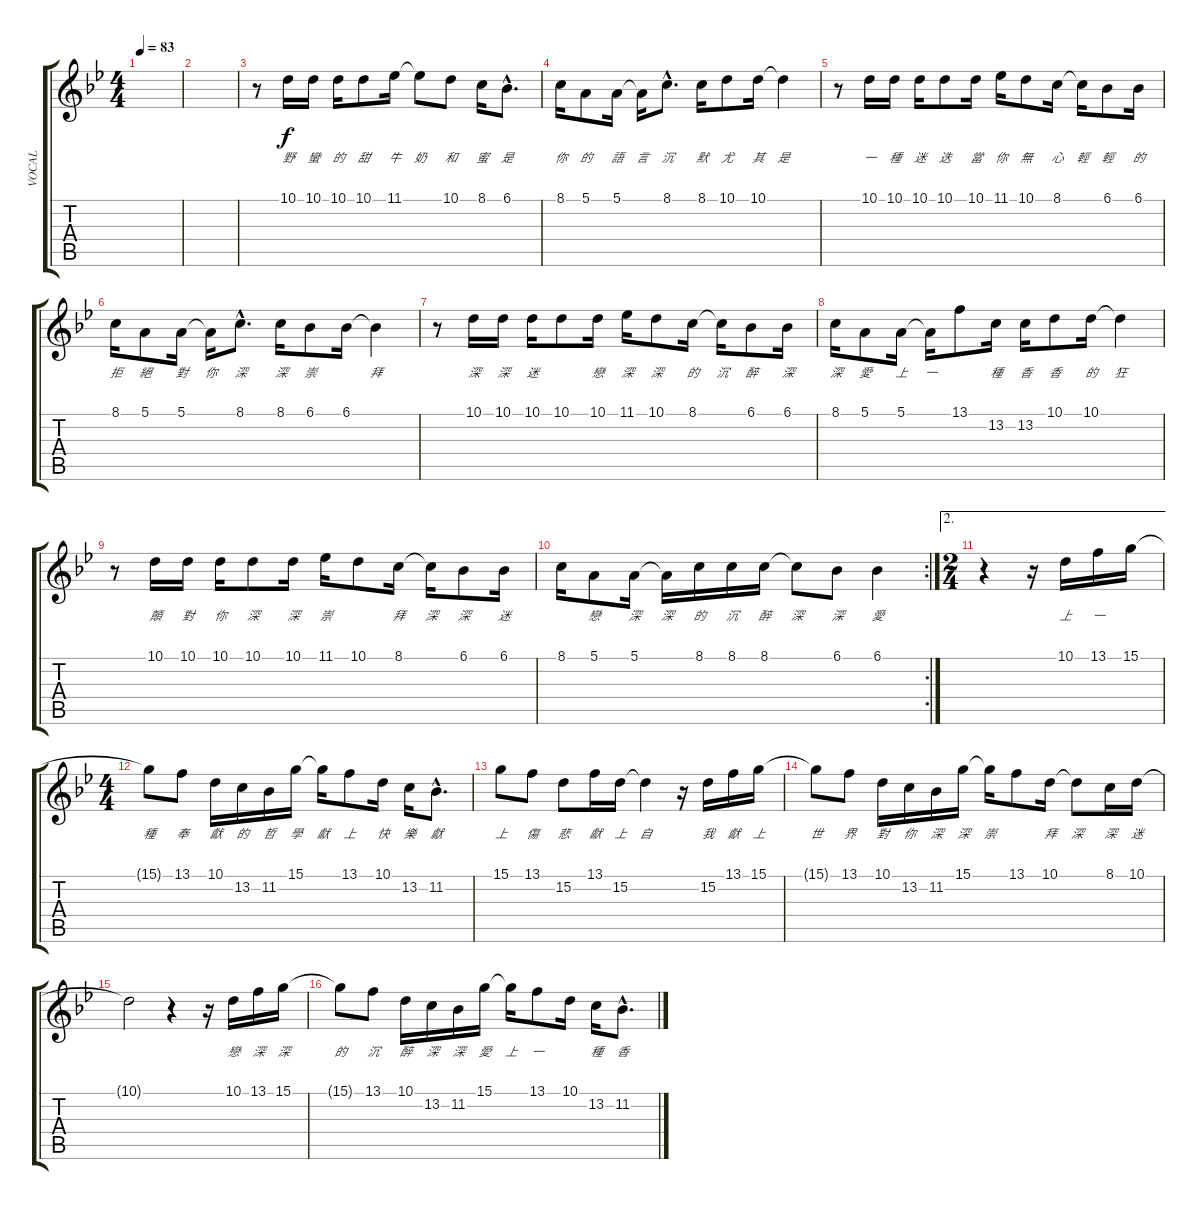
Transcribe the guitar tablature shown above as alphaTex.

\track ("VOCAL" "VOCAL") {instrument musicbox}
\staff {score tabs}
\tuning (E4 B3 G3 D3 A2 E2) {hide}
\ts (4 4)
\tempo 83
\clef g2
\ks gminor
|
|
r.8 10.1.16{lyrics (0 "野") lyrics (1 "") lyrics (2 "") lyrics (3 "") lyrics (4 "")} 10.1.16{lyrics (0 "蠻") lyrics (1 "") lyrics (2 "") lyrics (3 "") lyrics (4 "")} 10.1.16{lyrics (0 "的") lyrics (1 "") lyrics (2 "") lyrics (3 "") lyrics (4 "")} 10.1.8{lyrics (0 "甜　") lyrics (1 "") lyrics (2 "") lyrics (3 "") lyrics (4 "")} 11.1.16{lyrics (0 "牛") lyrics (1 "") lyrics (2 "") lyrics (3 "") lyrics (4 "")} 11.1{t}.8{lyrics (0 "奶") lyrics (1 "") lyrics (2 "") lyrics (3 "") lyrics (4 "")} 10.1.8{lyrics (0 "和") lyrics (1 "") lyrics (2 "") lyrics (3 "") lyrics (4 "")} 8.1.16{lyrics (0 "蜜　") lyrics (1 "") lyrics (2 "") lyrics (3 "") lyrics (4 "")} 6.1{hac}.8{d lyrics (0 "是") lyrics (1 "") lyrics (2 "") lyrics (3 "") lyrics (4 "")} |
8.1.16{lyrics (0 "你") lyrics (1 "") lyrics (2 "") lyrics (3 "") lyrics (4 "")} 5.1.8{lyrics (0 "的") lyrics (1 "") lyrics (2 "") lyrics (3 "") lyrics (4 "")} 5.1.16{lyrics (0 "語") lyrics (1 "") lyrics (2 "") lyrics (3 "") lyrics (4 "")} 5.1{t}.16{lyrics (0 "言") lyrics (1 "") lyrics (2 "") lyrics (3 "") lyrics (4 "")} 8.1{hac}.8{d lyrics (0 "沉") lyrics (1 "") lyrics (2 "") lyrics (3 "") lyrics (4 "")} 8.1.16{lyrics (0 "默") lyrics (1 "") lyrics (2 "") lyrics (3 "") lyrics (4 "")} 10.1.8{lyrics (0 "尤") lyrics (1 "") lyrics (2 "") lyrics (3 "") lyrics (4 "")} 10.1.16{lyrics (0 "其　") lyrics (1 "") lyrics (2 "") lyrics (3 "") lyrics (4 "")} 10.1{t}.4{lyrics (0 "是") lyrics (1 "") lyrics (2 "") lyrics (3 "") lyrics (4 "")} |
r.8 10.1.16{lyrics (0 "一") lyrics (1 "") lyrics (2 "") lyrics (3 "") lyrics (4 "")} 10.1.16{lyrics (0 "種") lyrics (1 "") lyrics (2 "") lyrics (3 "") lyrics (4 "")} 10.1.16{lyrics (0 "迷") lyrics (1 "") lyrics (2 "") lyrics (3 "") lyrics (4 "")} 10.1.8{lyrics (0 "迭　") lyrics (1 "") lyrics (2 "") lyrics (3 "") lyrics (4 "")} 10.1.16{lyrics (0 "當") lyrics (1 "") lyrics (2 "") lyrics (3 "") lyrics (4 "")} 11.1.16{lyrics (0 "你") lyrics (1 "") lyrics (2 "") lyrics (3 "") lyrics (4 "")} 10.1.8{lyrics (0 "無") lyrics (1 "") lyrics (2 "") lyrics (3 "") lyrics (4 "")} 8.1.16{lyrics (0 "心　") lyrics (1 "") lyrics (2 "") lyrics (3 "") lyrics (4 "")} 8.1{t}.16{lyrics (0 "輕") lyrics (1 "") lyrics (2 "") lyrics (3 "") lyrics (4 "")} 6.1.8{lyrics (0 "輕") lyrics (1 "") lyrics (2 "") lyrics (3 "") lyrics (4 "")} 6.1.16{lyrics (0 "的") lyrics (1 "") lyrics (2 "") lyrics (3 "") lyrics (4 "")} |
8.1.16{lyrics (0 "拒") lyrics (1 "") lyrics (2 "") lyrics (3 "") lyrics (4 "")} 5.1.8{lyrics (0 "絕") lyrics (1 "") lyrics (2 "") lyrics (3 "") lyrics (4 "")} 5.1.16{lyrics (0 "對") lyrics (1 "") lyrics (2 "") lyrics (3 "") lyrics (4 "")} 5.1{t}.16{lyrics (0 "你") lyrics (1 "") lyrics (2 "") lyrics (3 "") lyrics (4 "")} 8.1{hac}.8{d lyrics (0 "深") lyrics (1 "") lyrics (2 "") lyrics (3 "") lyrics (4 "")} 8.1.16{lyrics (0 "深") lyrics (1 "") lyrics (2 "") lyrics (3 "") lyrics (4 "")} 6.1.8{lyrics (0 "崇") lyrics (1 "") lyrics (2 "") lyrics (3 "") lyrics (4 "")} 6.1.16{lyrics (0 "") lyrics (1 "") lyrics (2 "") lyrics (3 "") lyrics (4 "")} 6.1{t}.4{lyrics (0 "拜　") lyrics (1 "") lyrics (2 "") lyrics (3 "") lyrics (4 "")} |
r.8 10.1.16{lyrics (0 "深") lyrics (1 "") lyrics (2 "") lyrics (3 "") lyrics (4 "")} 10.1.16{lyrics (0 "深") lyrics (1 "") lyrics (2 "") lyrics (3 "") lyrics (4 "")} 10.1.16{lyrics (0 "迷") lyrics (1 "") lyrics (2 "") lyrics (3 "") lyrics (4 "")} 10.1.8{lyrics (0 "") lyrics (1 "") lyrics (2 "") lyrics (3 "") lyrics (4 "")} 10.1.16{lyrics (0 "戀　") lyrics (1 "") lyrics (2 "") lyrics (3 "") lyrics (4 "")} 11.1.16{lyrics (0 "深") lyrics (1 "") lyrics (2 "") lyrics (3 "") lyrics (4 "")} 10.1.8{lyrics (0 "深") lyrics (1 "") lyrics (2 "") lyrics (3 "") lyrics (4 "")} 8.1.16{lyrics (0 "的") lyrics (1 "") lyrics (2 "") lyrics (3 "") lyrics (4 "")} 8.1{t}.16{lyrics (0 "沉") lyrics (1 "") lyrics (2 "") lyrics (3 "") lyrics (4 "")} 6.1.8{lyrics (0 "醉") lyrics (1 "") lyrics (2 "") lyrics (3 "") lyrics (4 "")} 6.1.16{lyrics (0 "深") lyrics (1 "") lyrics (2 "") lyrics (3 "") lyrics (4 "")} |
8.1.16{lyrics (0 "深") lyrics (1 "") lyrics (2 "") lyrics (3 "") lyrics (4 "")} 5.1.8{lyrics (0 "愛") lyrics (1 "") lyrics (2 "") lyrics (3 "") lyrics (4 "")} 5.1.16{lyrics (0 "上") lyrics (1 "") lyrics (2 "") lyrics (3 "") lyrics (4 "")} 5.1{t}.16{lyrics (0 "一") lyrics (1 "") lyrics (2 "") lyrics (3 "") lyrics (4 "")} 13.1.8{lyrics (0 "") lyrics (1 "") lyrics (2 "") lyrics (3 "") lyrics (4 "")} 13.2.16{lyrics (0 "種　") lyrics (1 "") lyrics (2 "") lyrics (3 "") lyrics (4 "")} 13.2.16{lyrics (0 "香") lyrics (1 "") lyrics (2 "") lyrics (3 "") lyrics (4 "")} 10.1.8{lyrics (0 "香") lyrics (1 "") lyrics (2 "") lyrics (3 "") lyrics (4 "")} 10.1.16{lyrics (0 "的") lyrics (1 "") lyrics (2 "") lyrics (3 "") lyrics (4 "")} 10.1{t}.4{lyrics (0 "狂") lyrics (1 "") lyrics (2 "") lyrics (3 "") lyrics (4 "")} |
r.8 10.1.16{lyrics (0 "顛") lyrics (1 "") lyrics (2 "") lyrics (3 "") lyrics (4 "")} 10.1.16{lyrics (0 "對") lyrics (1 "") lyrics (2 "") lyrics (3 "") lyrics (4 "")} 10.1.16{lyrics (0 "你") lyrics (1 "") lyrics (2 "") lyrics (3 "") lyrics (4 "")} 10.1.8{lyrics (0 "深") lyrics (1 "") lyrics (2 "") lyrics (3 "") lyrics (4 "")} 10.1.16{lyrics (0 "深") lyrics (1 "") lyrics (2 "") lyrics (3 "") lyrics (4 "")} 11.1.16{lyrics (0 "崇") lyrics (1 "") lyrics (2 "") lyrics (3 "") lyrics (4 "")} 10.1.8{lyrics (0 "") lyrics (1 "") lyrics (2 "") lyrics (3 "") lyrics (4 "")} 8.1.16{lyrics (0 "拜　") lyrics (1 "") lyrics (2 "") lyrics (3 "") lyrics (4 "")} 8.1{t}.16{lyrics (0 "深") lyrics (1 "") lyrics (2 "") lyrics (3 "") lyrics (4 "")} 6.1.8{lyrics (0 "深") lyrics (1 "") lyrics (2 "") lyrics (3 "") lyrics (4 "")} 6.1.16{lyrics (0 "迷") lyrics (1 "") lyrics (2 "") lyrics (3 "") lyrics (4 "")} |
\rc 2
8.1.16{lyrics (0 "") lyrics (1 "") lyrics (2 "") lyrics (3 "") lyrics (4 "")} 5.1.8{lyrics (0 "戀　") lyrics (1 "") lyrics (2 "") lyrics (3 "") lyrics (4 "")} 5.1.16{lyrics (0 "深") lyrics (1 "") lyrics (2 "") lyrics (3 "") lyrics (4 "")} 5.1{t}.16{lyrics (0 "深") lyrics (1 "") lyrics (2 "") lyrics (3 "") lyrics (4 "")} 8.1.16{lyrics (0 "的") lyrics (1 "") lyrics (2 "") lyrics (3 "") lyrics (4 "")} 8.1.16{lyrics (0 "沉") lyrics (1 "") lyrics (2 "") lyrics (3 "") lyrics (4 "")} 8.1.16{lyrics (0 "醉") lyrics (1 "") lyrics (2 "") lyrics (3 "") lyrics (4 "")} 8.1{t}.8{lyrics (0 "深") lyrics (1 "") lyrics (2 "") lyrics (3 "") lyrics (4 "")} 6.1.8{lyrics (0 "深") lyrics (1 "") lyrics (2 "") lyrics (3 "") lyrics (4 "")} 6.1.4{lyrics (0 "愛") lyrics (1 "") lyrics (2 "") lyrics (3 "") lyrics (4 "")} |
\ae 2
\ts (2 4)
r.4 r.16 10.1.16{lyrics (0 "上") lyrics (1 "") lyrics (2 "") lyrics (3 "") lyrics (4 "")} 13.1.16{lyrics (0 "一") lyrics (1 "") lyrics (2 "") lyrics (3 "") lyrics (4 "")} 15.1.16{lyrics (0 "") lyrics (1 "") lyrics (2 "") lyrics (3 "") lyrics (4 "")} |
\ts (4 4)
15.1{t}.8{lyrics (0 "種　") lyrics (1 "") lyrics (2 "") lyrics (3 "") lyrics (4 "")} 13.1.8{lyrics (0 "奉") lyrics (1 "") lyrics (2 "") lyrics (3 "") lyrics (4 "")} 10.1.16{lyrics (0 "獻") lyrics (1 "") lyrics (2 "") lyrics (3 "") lyrics (4 "")} 13.2.16{lyrics (0 "的") lyrics (1 "") lyrics (2 "") lyrics (3 "") lyrics (4 "")} 11.2.16{lyrics (0 "哲") lyrics (1 "") lyrics (2 "") lyrics (3 "") lyrics (4 "")} 15.1.16{lyrics (0 "學") lyrics (1 "") lyrics (2 "") lyrics (3 "") lyrics (4 "")} 15.1{t}.16{lyrics (0 "獻") lyrics (1 "") lyrics (2 "") lyrics (3 "") lyrics (4 "")} 13.1.8{lyrics (0 "上") lyrics (1 "") lyrics (2 "") lyrics (3 "") lyrics (4 "")} 10.1.16{lyrics (0 "快") lyrics (1 "") lyrics (2 "") lyrics (3 "") lyrics (4 "")} 13.2.16{lyrics (0 "樂　") lyrics (1 "") lyrics (2 "") lyrics (3 "") lyrics (4 "")} 11.2{hac}.8{d lyrics (0 "獻") lyrics (1 "") lyrics (2 "") lyrics (3 "") lyrics (4 "")} |
15.1.8{lyrics (0 "上") lyrics (1 "") lyrics (2 "") lyrics (3 "") lyrics (4 "")} 13.1.8{lyrics (0 "傷") lyrics (1 "") lyrics (2 "") lyrics (3 "") lyrics (4 "")} 15.2.8{lyrics (0 "悲　") lyrics (1 "") lyrics (2 "") lyrics (3 "") lyrics (4 "")} 13.1.16{lyrics (0 "獻") lyrics (1 "") lyrics (2 "") lyrics (3 "") lyrics (4 "")} 15.2.16{lyrics (0 "上") lyrics (1 "") lyrics (2 "") lyrics (3 "") lyrics (4 "")} 15.2{t}.4{lyrics (0 "自") lyrics (1 "") lyrics (2 "") lyrics (3 "") lyrics (4 "")} r.16 15.2.16{lyrics (0 "我　") lyrics (1 "") lyrics (2 "") lyrics (3 "") lyrics (4 "")} 13.1.16{lyrics (0 "獻") lyrics (1 "") lyrics (2 "") lyrics (3 "") lyrics (4 "")} 15.1.16{lyrics (0 "上") lyrics (1 "") lyrics (2 "") lyrics (3 "") lyrics (4 "")} |
15.1{t}.8{lyrics (0 "世") lyrics (1 "") lyrics (2 "") lyrics (3 "") lyrics (4 "")} 13.1.8{lyrics (0 "界") lyrics (1 "") lyrics (2 "") lyrics (3 "") lyrics (4 "")} 10.1.16{lyrics (0 "對") lyrics (1 "") lyrics (2 "") lyrics (3 "") lyrics (4 "")} 13.2.16{lyrics (0 "你") lyrics (1 "") lyrics (2 "") lyrics (3 "") lyrics (4 "")} 11.2.16{lyrics (0 "深") lyrics (1 "") lyrics (2 "") lyrics (3 "") lyrics (4 "")} 15.1.16{lyrics (0 "深") lyrics (1 "") lyrics (2 "") lyrics (3 "") lyrics (4 "")} 15.1{t}.16{lyrics (0 "崇") lyrics (1 "") lyrics (2 "") lyrics (3 "") lyrics (4 "")} 13.1.8{lyrics (0 "") lyrics (1 "") lyrics (2 "") lyrics (3 "") lyrics (4 "")} 10.1.16{lyrics (0 "拜　") lyrics (1 "") lyrics (2 "") lyrics (3 "") lyrics (4 "")} 10.1{t}.8{lyrics (0 "深") lyrics (1 "") lyrics (2 "") lyrics (3 "") lyrics (4 "")} 8.1.16{lyrics (0 "深") lyrics (1 "") lyrics (2 "") lyrics (3 "") lyrics (4 "")} 10.1.16{lyrics (0 "迷") lyrics (1 "") lyrics (2 "") lyrics (3 "") lyrics (4 "")} |
10.1{t}.2{lyrics (0 "") lyrics (1 "") lyrics (2 "") lyrics (3 "") lyrics (4 "")} r.4 r.16 10.1.16{lyrics (0 "戀　") lyrics (1 "") lyrics (2 "") lyrics (3 "") lyrics (4 "")} 13.1.16{lyrics (0 "深") lyrics (1 "") lyrics (2 "") lyrics (3 "") lyrics (4 "")} 15.1.16{lyrics (0 "深") lyrics (1 "") lyrics (2 "") lyrics (3 "") lyrics (4 "")} |
15.1{t}.8{lyrics (0 "的") lyrics (1 "") lyrics (2 "") lyrics (3 "") lyrics (4 "")} 13.1.8{lyrics (0 "沉") lyrics (1 "") lyrics (2 "") lyrics (3 "") lyrics (4 "")} 10.1.16{lyrics (0 "醉") lyrics (1 "") lyrics (2 "") lyrics (3 "") lyrics (4 "")} 13.2.16{lyrics (0 "深") lyrics (1 "") lyrics (2 "") lyrics (3 "") lyrics (4 "")} 11.2.16{lyrics (0 "深") lyrics (1 "") lyrics (2 "") lyrics (3 "") lyrics (4 "")} 15.1.16{lyrics (0 "愛") lyrics (1 "") lyrics (2 "") lyrics (3 "") lyrics (4 "")} 15.1{t}.16{lyrics (0 "上") lyrics (1 "") lyrics (2 "") lyrics (3 "") lyrics (4 "")} 13.1.8{lyrics (0 "一") lyrics (1 "") lyrics (2 "") lyrics (3 "") lyrics (4 "")} 10.1.16{lyrics (0 "") lyrics (1 "") lyrics (2 "") lyrics (3 "") lyrics (4 "")} 13.2.16{lyrics (0 "種　") lyrics (1 "") lyrics (2 "") lyrics (3 "") lyrics (4 "")} 11.2{hac}.8{d lyrics (0 "香") lyrics (1 "") lyrics (2 "") lyrics (3 "") lyrics (4 "")}
